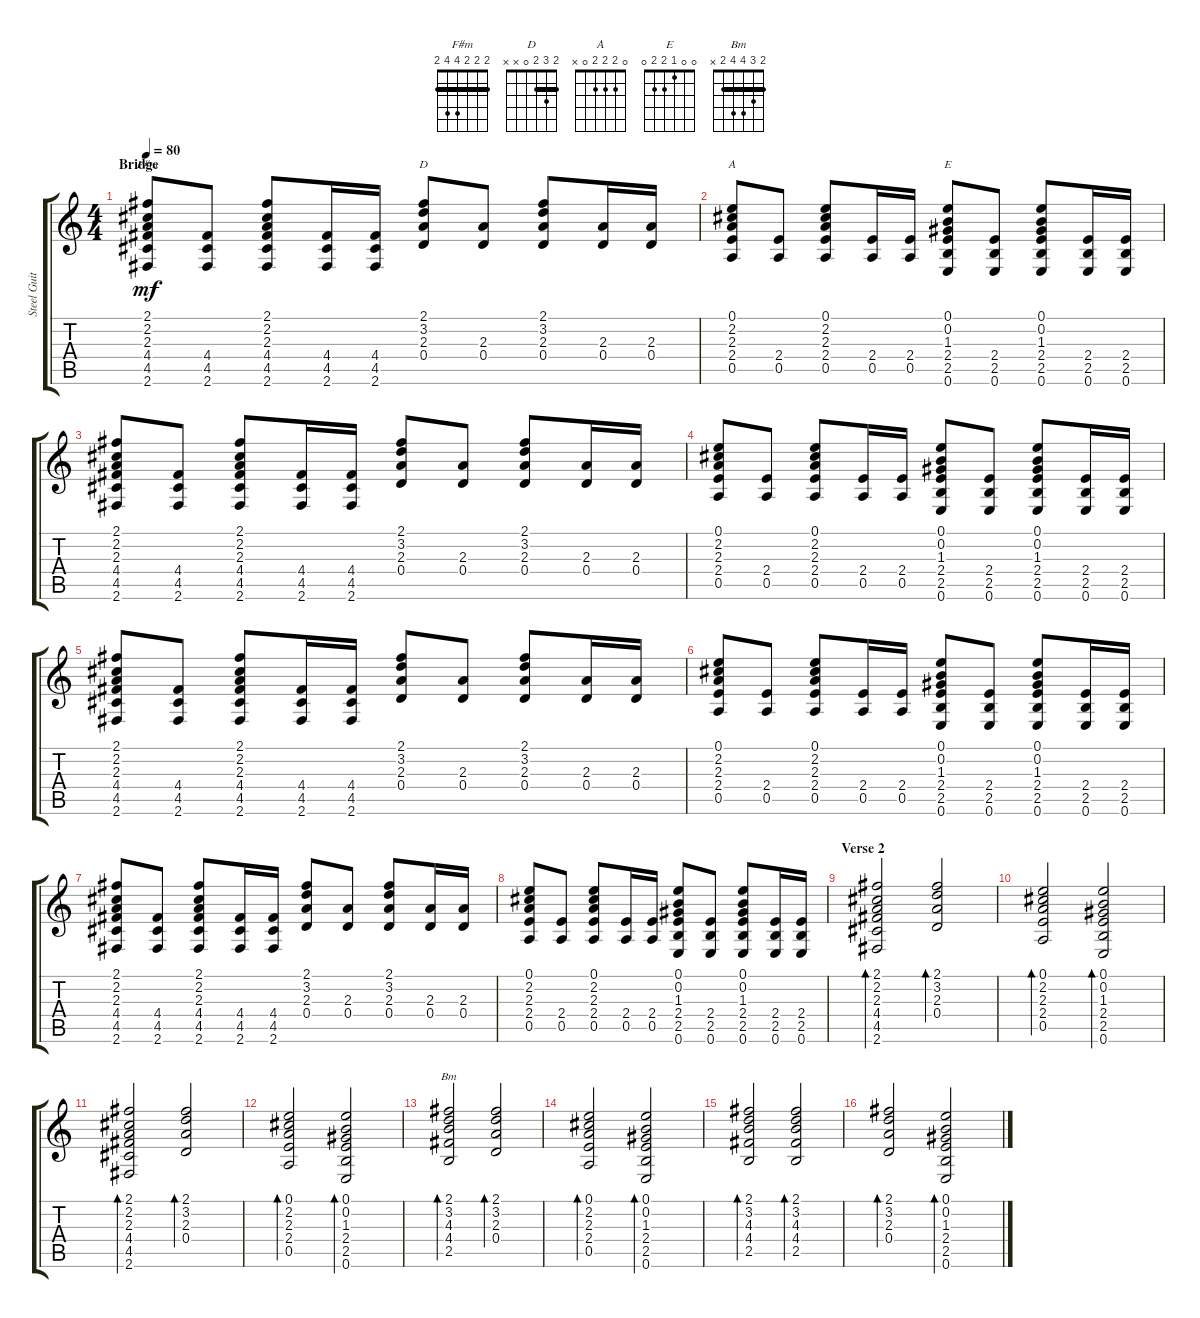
\track ("Steel Guitar" "Steel Guit") {instrument acousticguitarsteel}
\staff {score tabs}
\tuning (E4 B3 G3 D3 A2 E2) {hide}
\chord ("F#m" 2 2 2 4 4 2) {barre 2}
\chord ("D" 2 3 2 0 x x) {barre 2}
\chord ("A" 0 2 2 2 0 x)
\chord ("E" 0 0 1 2 2 0)
\chord ("Bm" 2 3 4 4 2 x) {barre 2}
\ts (4 4)
\section ("" "Bridge")
\tempo 80
\clef g2
\ks c
(2.1 2.2 2.3 4.4 4.5 2.6).8{ch "F#m" dy mf} (4.4 4.5 2.6).8 (2.1 2.2 2.3 4.4 4.5 2.6).8 (4.4 4.5 2.6).16 (4.4 4.5 2.6).16 (2.1 3.2 2.3 0.4).8{ch "D"} (2.3 0.4).8 (2.1 3.2 2.3 0.4).8 (2.3 0.4).16 (2.3 0.4).16 |
(0.1 2.2 2.3 2.4 0.5).8{ch "A"} (2.4 0.5).8 (0.1 2.2 2.3 2.4 0.5).8 (2.4 0.5).16 (2.4 0.5).16 (0.1 0.2 1.3 2.4 2.5 0.6).8{ch "E"} (2.4 2.5 0.6).8 (0.1 0.2 1.3 2.4 2.5 0.6).8 (2.4 2.5 0.6).16 (2.4 2.5 0.6).16 |
(2.1 2.2 2.3 4.4 4.5 2.6).8 (4.4 4.5 2.6).8 (2.1 2.2 2.3 4.4 4.5 2.6).8 (4.4 4.5 2.6).16 (4.4 4.5 2.6).16 (2.1 3.2 2.3 0.4).8 (2.3 0.4).8 (2.1 3.2 2.3 0.4).8 (2.3 0.4).16 (2.3 0.4).16 |
(0.1 2.2 2.3 2.4 0.5).8 (2.4 0.5).8 (0.1 2.2 2.3 2.4 0.5).8 (2.4 0.5).16 (2.4 0.5).16 (0.1 0.2 1.3 2.4 2.5 0.6).8 (2.4 2.5 0.6).8 (0.1 0.2 1.3 2.4 2.5 0.6).8 (2.4 2.5 0.6).16 (2.4 2.5 0.6).16 |
(2.1 2.2 2.3 4.4 4.5 2.6).8 (4.4 4.5 2.6).8 (2.1 2.2 2.3 4.4 4.5 2.6).8 (4.4 4.5 2.6).16 (4.4 4.5 2.6).16 (2.1 3.2 2.3 0.4).8 (2.3 0.4).8 (2.1 3.2 2.3 0.4).8 (2.3 0.4).16 (2.3 0.4).16 |
(0.1 2.2 2.3 2.4 0.5).8 (2.4 0.5).8 (0.1 2.2 2.3 2.4 0.5).8 (2.4 0.5).16 (2.4 0.5).16 (0.1 0.2 1.3 2.4 2.5 0.6).8 (2.4 2.5 0.6).8 (0.1 0.2 1.3 2.4 2.5 0.6).8 (2.4 2.5 0.6).16 (2.4 2.5 0.6).16 |
(2.1 2.2 2.3 4.4 4.5 2.6).8 (4.4 4.5 2.6).8 (2.1 2.2 2.3 4.4 4.5 2.6).8 (4.4 4.5 2.6).16 (4.4 4.5 2.6).16 (2.1 3.2 2.3 0.4).8 (2.3 0.4).8 (2.1 3.2 2.3 0.4).8 (2.3 0.4).16 (2.3 0.4).16 |
(0.1 2.2 2.3 2.4 0.5).8 (2.4 0.5).8 (0.1 2.2 2.3 2.4 0.5).8 (2.4 0.5).16 (2.4 0.5).16 (0.1 0.2 1.3 2.4 2.5 0.6).8 (2.4 2.5 0.6).8 (0.1 0.2 1.3 2.4 2.5 0.6).8 (2.4 2.5 0.6).16 (2.4 2.5 0.6).16 |
\section ("" "Verse 2")
(2.1 2.2 2.3 4.4 4.5 2.6).2{bd 120} (2.1 3.2 2.3 0.4).2{bd 120} |
(0.1 2.2 2.3 2.4 0.5).2{bd 120} (0.1 0.2 1.3 2.4 2.5 0.6).2{bd 120} |
(2.1 2.2 2.3 4.4 4.5 2.6).2{bd 120} (2.1 3.2 2.3 0.4).2{bd 120} |
(0.1 2.2 2.3 2.4 0.5).2{bd 120} (0.1 0.2 1.3 2.4 2.5 0.6).2{bd 120} |
(2.1 3.2 4.3 4.4 2.5).2{bd 120 ch "Bm"} (2.1 3.2 2.3 0.4).2{bd 120} |
(0.1 2.2 2.3 2.4 0.5).2{bd 120} (0.1 0.2 1.3 2.4 2.5 0.6).2{bd 120} |
(2.1 3.2 4.3 4.4 2.5).2{bd 120} (2.1 3.2 4.3 4.4 2.5).2{bd 120} |
(2.1 3.2 2.3 0.4).2{bd 120} (0.1 0.2 1.3 2.4 2.5 0.6).2{bd 120}
